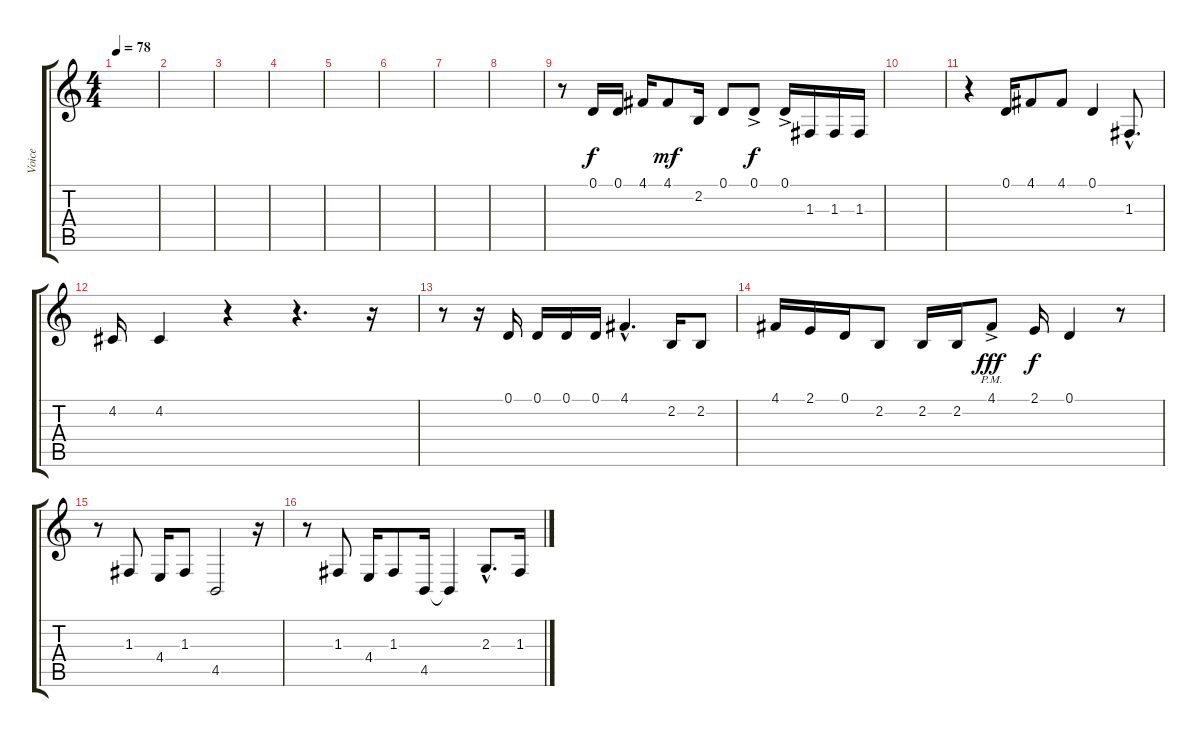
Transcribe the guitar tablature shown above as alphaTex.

\track ("Voice" "Voice") {instrument koto}
\staff {score tabs}
\tuning (D4 A3 F3 C3 G2 D2) {hide}
\ts (4 4)
\tempo 78
\clef g2
\ks c
|
|
|
|
|
|
|
|
r.8 0.1.16 0.1.16 4.1.16{dy f} 4.1.8{dy mf} 2.2.16 0.1.8 0.1{ac}.8{dy f} 0.1{ac}.16 1.3.16 1.3.16 1.3.16 |
|
r.4 0.1.16 4.1.8 4.1.8 0.1.4 1.3{hac}.8{d} |
4.2.16 4.2.4 r.4 r.4{d} r.16 |
r.8 r.16 0.1.16 0.1.16 0.1.16 0.1.16 4.1{hac}.4{d} 2.2.16 2.2.8 |
4.1.16 2.1.16 0.1.16 2.2.8 2.2.16 2.2.16 4.1{ac pm}.8{dy fff} 2.1.16{dy f} 0.1.4 r.8 |
r.8 1.3.8 4.4.16 1.3.8 4.5.2 r.16 |
r.8 1.3.8 4.4.16 1.3.8 4.5.16 4.5{t}.4 2.3{hac}.8{d} 1.3.16
